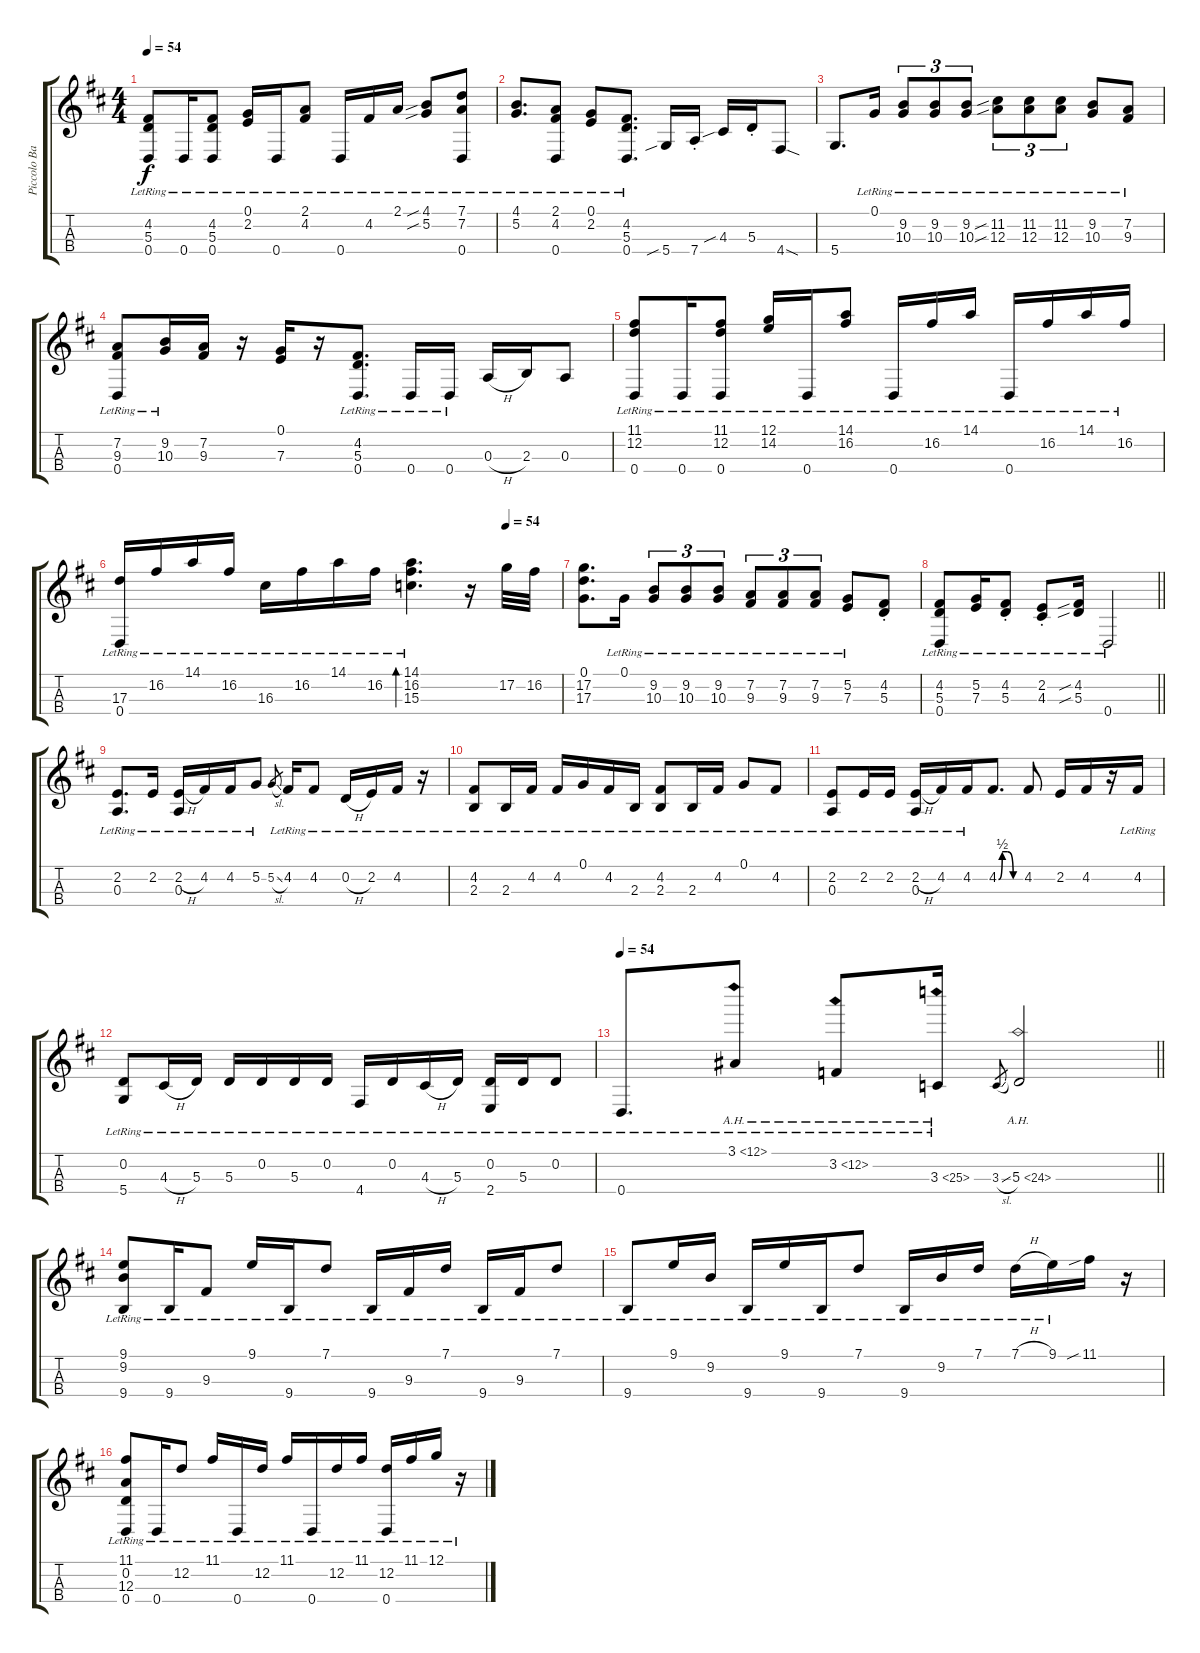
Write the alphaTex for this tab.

\track ("Piccolo Bass" "Piccolo Ba") {instrument electricbassfinger}
\staff {score tabs}
\tuning (G3 D3 A2 D2) {hide}
\ts (4 4)
\tempo 54
\clef g2
\ks d
(4.2{lr} 5.3{lr} 0.4{lr}).8{dy f} 0.4{lr}.16 (4.2{lr} 5.3{lr} 0.4{lr}).8 (0.1{lr} 2.2{lr}).16 0.4{lr}.16 (2.1{lr} 4.2{lr}).8 0.4{lr}.16 4.2{lr}.16 2.1{lr}.16 (4.1{sib lr} 5.2{sib lr}).8 (7.1{lr} 7.2{lr} 0.4{lr}).8 |
(4.1{lr} 5.2{lr}).8{d} (2.1{lr} 4.2{lr} 0.4{lr}).8 (0.1{lr} 2.2{lr}).8 (4.2{lr} 5.3{lr} 0.4{lr}).8{d} 5.4{sib}.16 7.4{st}.16 4.3{sib}.16 5.3{st}.16 4.4{sod}.8 |
5.4.8{d} 0.1{lr}.16 (9.2{lr} 10.3{lr}).8{tu (3 2)} (9.2{lr} 10.3{lr}).8{tu (3 2)} (9.2{lr} 10.3{lr}).8{tu (3 2)} (11.2{sib lr} 12.3{sib lr}).8{tu (3 2)} (11.2{lr} 12.3{lr}).8{tu (3 2)} (11.2{lr} 12.3{lr}).8{tu (3 2)} (9.2{lr} 10.3{lr}).8 (7.2{lr} 9.3{lr}).8 |
(7.2{lr} 9.3{lr} 0.4{lr}).8 (9.2{lr} 10.3{lr}).16 (7.2 9.3).16 r.16 (0.1 7.3).16 r.16 (4.2{lr} 5.3{lr} 0.4{lr}).8{d} 0.4{lr}.16 0.4{lr}.16 0.3{h}.16 2.3.16 0.3.8 |
(11.1{lr} 12.2{lr} 0.4{lr}).8 0.4{lr}.16 (11.1{lr} 12.2{lr} 0.4{lr}).8 (12.1{lr} 14.2{lr}).16 0.4{lr}.16 (14.1{lr} 16.2{lr}).8 0.4{lr}.16 16.2{lr}.16 14.1{lr}.16 0.4{lr}.16 16.2{lr}.16 14.1{lr}.16 16.2{lr}.16 |
\tempo (54 0.875)
(17.3{lr} 0.4{lr}).16 16.2{lr}.16 14.1{lr}.16 16.2{lr}.16 16.3{lr}.16 16.2{lr}.16 14.1{lr}.16 16.2{lr}.16 (14.1{lr} 16.2{lr} 15.3{lr}).4{d bd 30} r.16 17.2.32 16.2.32 |
(0.1 17.2 17.3).8{d} 0.1{lr}.16 (9.2{lr} 10.3{lr}).8{tu (3 2)} (9.2{lr} 10.3{lr}).8{tu (3 2)} (9.2{lr} 10.3{lr}).8{tu (3 2)} (7.2{lr} 9.3{lr}).8{tu (3 2)} (7.2{lr} 9.3{lr}).8{tu (3 2)} (7.2{lr} 9.3{lr}).8{tu (3 2)} (5.2{lr} 7.3{lr}).8 (4.2{st} 5.3{st}).8 |
\barLineRight lightlight
(4.2{lr} 5.3{lr} 0.4{lr}).8 (5.2{lr} 7.3{lr}).16 (4.2{st lr} 5.3{st lr}).8 (2.2{st lr} 4.3{st lr}).8 (4.2{sib lr} 5.3{sib lr}).16 0.4{lr}.2 |
(2.2{lr} 0.3{lr}).8{d} 2.2{lr}.16 (2.2{h lr} 0.3{lr}).16 4.2{lr}.16 4.2{lr}.16 5.2{lr}.8 5.2{sl}.8{gr} 4.2{lr}.16 4.2{lr}.8 0.2{h lr}.16 2.2{lr}.16 4.2{lr}.16 r.16 |
(4.2{lr} 2.3{lr}).8 2.3{lr}.16 4.2{lr}.16 4.2{lr}.16 0.1{lr}.16 4.2{lr}.16 2.3{lr}.16 (4.2{lr} 2.3{lr}).8 2.3{lr}.16 4.2{lr}.16 0.1{lr}.8 4.2{lr}.8 |
(2.2{lr} 0.3{lr}).8 2.2{lr}.16 2.2{lr}.16 (2.2{h lr} 0.3{lr}).16 4.2{lr}.16 4.2{lr}.16 4.2{be (custom 0 0 10 2 25 2 40 0 60 0)}.8{d} 4.2.8 2.2.16 4.2.16 r.16 4.2{lr}.16 |
(0.2{lr} 5.4{lr}).8 4.3{h lr}.16 5.3{lr}.16 5.3{lr}.16 0.2{lr}.16 5.3{lr}.16 0.2{lr}.16 4.4{lr}.16 0.2{lr}.16 4.3{h lr}.16 5.3{lr}.16 (0.2{lr} 2.4{lr}).16 5.3{lr}.16 0.2{lr}.8 |
\tempo 54
\barLineRight lightlight
0.4{lr}.8{d} 3.1{ah 9 lr}.8 3.2{ah 9 lr}.8 3.3{ah 22 lr}.16 3.3{sl}.8{gr} 5.3{ah 19}.2 |
(9.1{lr} 9.2{lr} 9.4{lr}).8 9.4{lr}.16 9.3{lr}.8 9.1{lr}.16 9.4{lr}.16 7.1{lr}.8 9.4{lr}.16 9.3{lr}.16 7.1{lr}.16 9.4{lr}.16 9.3{lr}.16 7.1{lr}.8 |
9.4{lr}.8 9.1{lr}.16 9.2{lr}.16 9.4{lr}.16 9.1{lr}.16 9.4{lr}.16 7.1{lr}.8 9.4{lr}.16 9.2{lr}.16 7.1{lr}.16 7.1{h lr}.16 9.1{lr}.16 11.1{sib}.16 r.16 |
(11.1{lr} 0.2{lr} 12.3{lr} 0.4{lr}).8 0.4{lr}.16 12.2{lr}.8 11.1{lr}.16 0.4{lr}.16 12.2{lr}.16 11.1{lr}.16 0.4{lr}.16 12.2{lr}.16 11.1{lr}.16 (12.2{lr} 0.4{lr}).16 11.1{lr}.16 12.1{lr}.16 r.16
